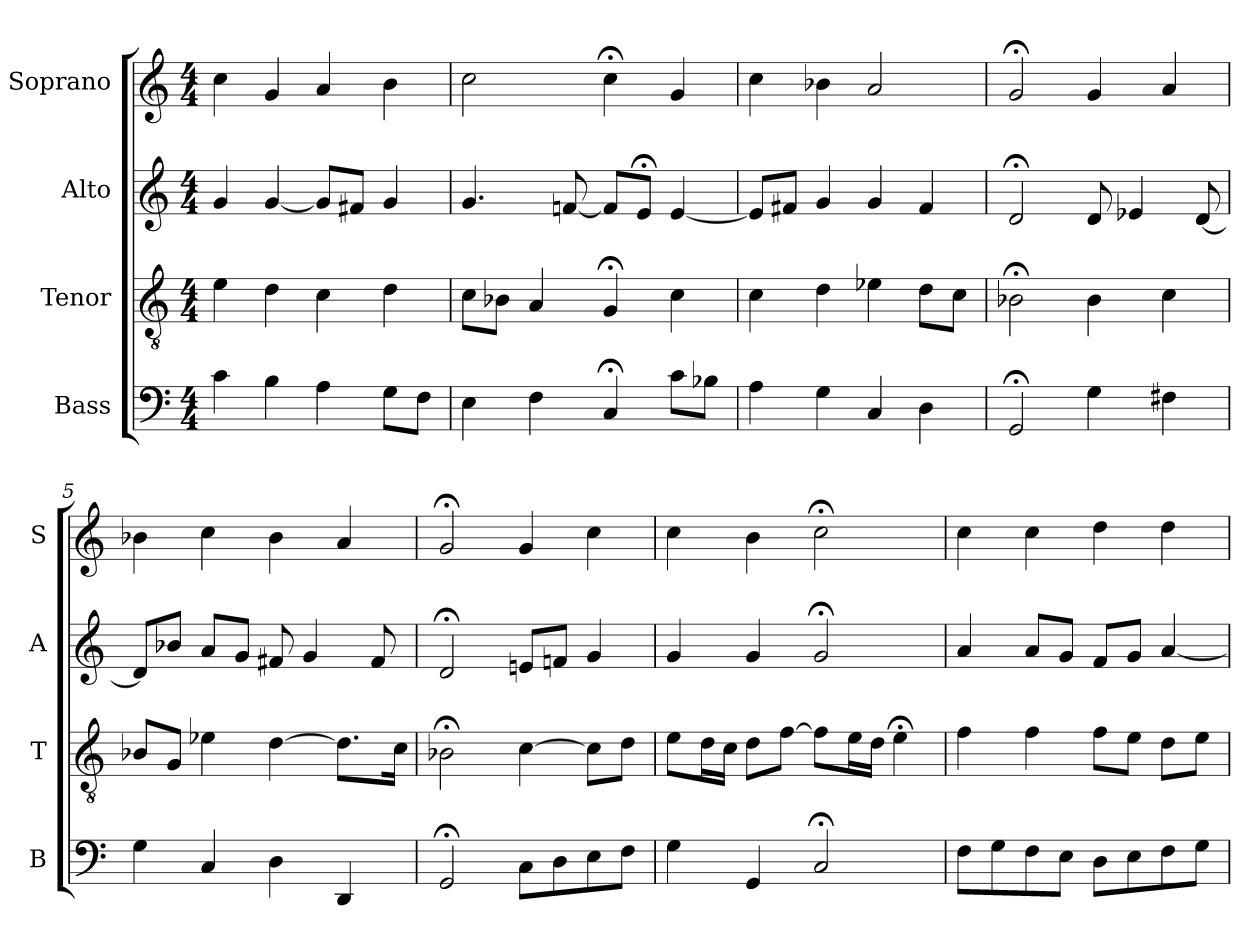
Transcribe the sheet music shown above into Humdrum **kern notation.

**kern	**kern	**kern	**kern
*part4	*part3	*part2	*part1
*staff4	*staff3	*staff2	*staff1
*I"Bass	*I"Tenor	*I"Alto	*I"Soprano
*I'B	*I'T	*I'A	*I'S
*clefF4	*clefGv2	*clefG2	*clefG2
*k[]	*k[]	*k[]	*k[]
*C:	*C:	*C:	*C:
*M4/4	*M4/4	*M4/4	*M4/4
*MM100	*MM100	*MM100	*MM100
=1	=1	=1	=1
4c	4e	4g	4cc
4B	4d	[4g	4g
4A	4c	8gL]	4a
.	.	8f#XJ	.
8GL	4d	4g	4b
8FJ	.	.	.
=2	=2	=2	=2
4E	8cL	4.g	2cc
.	8B-XJ	.	.
4F	4A	.	.
.	.	[8fn	.
4C;<	4G;<	8fL]	4cc;<
.	.	8e;<J	.
8cL	4c	[4e	4g
8B-XJ	.	.	.
=3	=3	=3	=3
4A	4c	8eL]	4cc
.	.	8f#XJ	.
4G	4d	4g	4b-X
4C	4e-X	4g	2a
4D	8dL	4f#	.
.	8cJ	.	.
=4	=4	=4	=4
2GG;<	2B-X;<	2d;<	2g;<
4G	4B-	8d	4g
.	.	4e-X	.
4F#X	4c	.	4a
.	.	[8d	.
=5	=5	=5	=5
4G	8B-XL	8dL]	4b-X
.	8GJ	8b-XJ	.
4C	4e-X	8aL	4cc
.	.	8gJ	.
4D	[4d	8f#X	4b-
.	.	4g	.
4DD	8.dL]	.	4a
.	.	8f#	.
.	16cJk	.	.
=6	=6	=6	=6
2GG;<	2B-X;<	2d;<	2g;<
8CL	[4c	8enL	4g
8D	.	8fnJ	.
8E	8cL]	4g	4cc
8FJ	8dJ	.	.
=7	=7	=7	=7
4G	8eL	4g	4cc
.	16dL	.	.
.	16cJJ	.	.
4GG	8dL	4g	4b
.	[8fJ	.	.
2C;<	8fL]	2g;<	2cc;<
.	16eL	.	.
.	16dJJ	.	.
.	4e;<	.	.
=8	=8	=8	=8
8FL	4f	4a	4cc
8G	.	.	.
8F	4f	8aL	4cc
8EJ	.	8gJ	.
8DL	8fL	8fL	4dd
8E	8eJ	8gJ	.
8F	8dL	[4a	4dd
8GJ	8eJ	.	.
=	=	=	=
*-	*-	*-	*-
